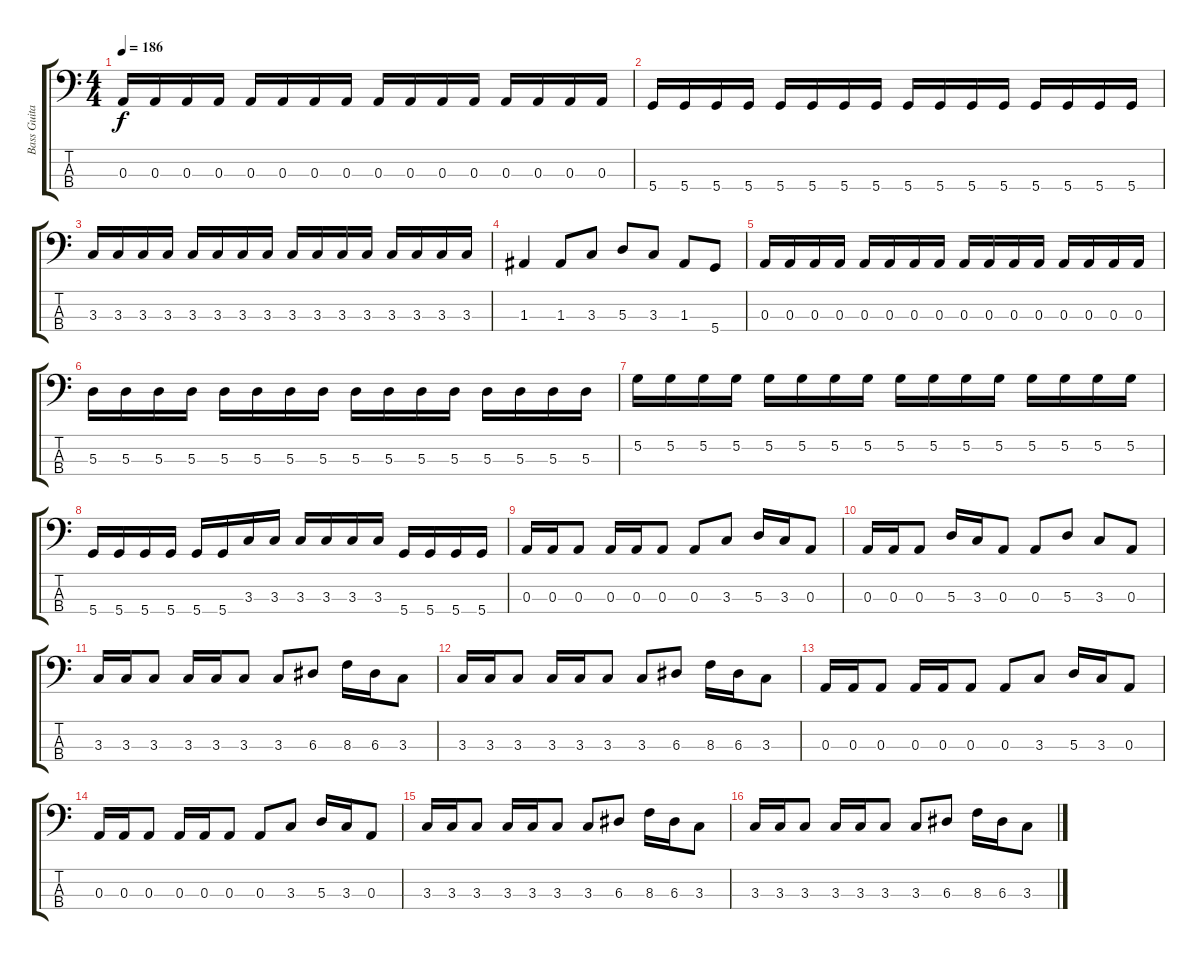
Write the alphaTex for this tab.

\track ("Bass Guitar" "Bass Guita") {instrument electricbassfinger}
\staff {score tabs}
\tuning (G2 D2 A1 D1) {hide}
\ts (4 4)
\tempo 186
\clef f4
\ks c
0.3.16{dy f} 0.3.16 0.3.16 0.3.16 0.3.16 0.3.16 0.3.16 0.3.16 0.3.16 0.3.16 0.3.16 0.3.16 0.3.16 0.3.16 0.3.16 0.3.16 |
5.4.16 5.4.16 5.4.16 5.4.16 5.4.16 5.4.16 5.4.16 5.4.16 5.4.16 5.4.16 5.4.16 5.4.16 5.4.16 5.4.16 5.4.16 5.4.16 |
3.3.16 3.3.16 3.3.16 3.3.16 3.3.16 3.3.16 3.3.16 3.3.16 3.3.16 3.3.16 3.3.16 3.3.16 3.3.16 3.3.16 3.3.16 3.3.16 |
1.3.4 1.3.8 3.3.8 5.3.8 3.3.8 1.3.8 5.4.8 |
0.3.16 0.3.16 0.3.16 0.3.16 0.3.16 0.3.16 0.3.16 0.3.16 0.3.16 0.3.16 0.3.16 0.3.16 0.3.16 0.3.16 0.3.16 0.3.16 |
5.3.16 5.3.16 5.3.16 5.3.16 5.3.16 5.3.16 5.3.16 5.3.16 5.3.16 5.3.16 5.3.16 5.3.16 5.3.16 5.3.16 5.3.16 5.3.16 |
5.2.16 5.2.16 5.2.16 5.2.16 5.2.16 5.2.16 5.2.16 5.2.16 5.2.16 5.2.16 5.2.16 5.2.16 5.2.16 5.2.16 5.2.16 5.2.16 |
5.4.16 5.4.16 5.4.16 5.4.16 5.4.16 5.4.16 3.3.16 3.3.16 3.3.16 3.3.16 3.3.16 3.3.16 5.4.16 5.4.16 5.4.16 5.4.16 |
0.3.16 0.3.16 0.3.8 0.3.16 0.3.16 0.3.8 0.3.8 3.3.8 5.3.16 3.3.16 0.3.8 |
0.3.16 0.3.16 0.3.8 5.3.16 3.3.16 0.3.8 0.3.8 5.3.8 3.3.8 0.3.8 |
3.3.16 3.3.16 3.3.8 3.3.16 3.3.16 3.3.8 3.3.8 6.3.8 8.3.16 6.3.16 3.3.8 |
3.3.16 3.3.16 3.3.8 3.3.16 3.3.16 3.3.8 3.3.8 6.3.8 8.3.16 6.3.16 3.3.8 |
0.3.16 0.3.16 0.3.8 0.3.16 0.3.16 0.3.8 0.3.8 3.3.8 5.3.16 3.3.16 0.3.8 |
0.3.16 0.3.16 0.3.8 0.3.16 0.3.16 0.3.8 0.3.8 3.3.8 5.3.16 3.3.16 0.3.8 |
3.3.16 3.3.16 3.3.8 3.3.16 3.3.16 3.3.8 3.3.8 6.3.8 8.3.16 6.3.16 3.3.8 |
3.3.16 3.3.16 3.3.8 3.3.16 3.3.16 3.3.8 3.3.8 6.3.8 8.3.16 6.3.16 3.3.8
